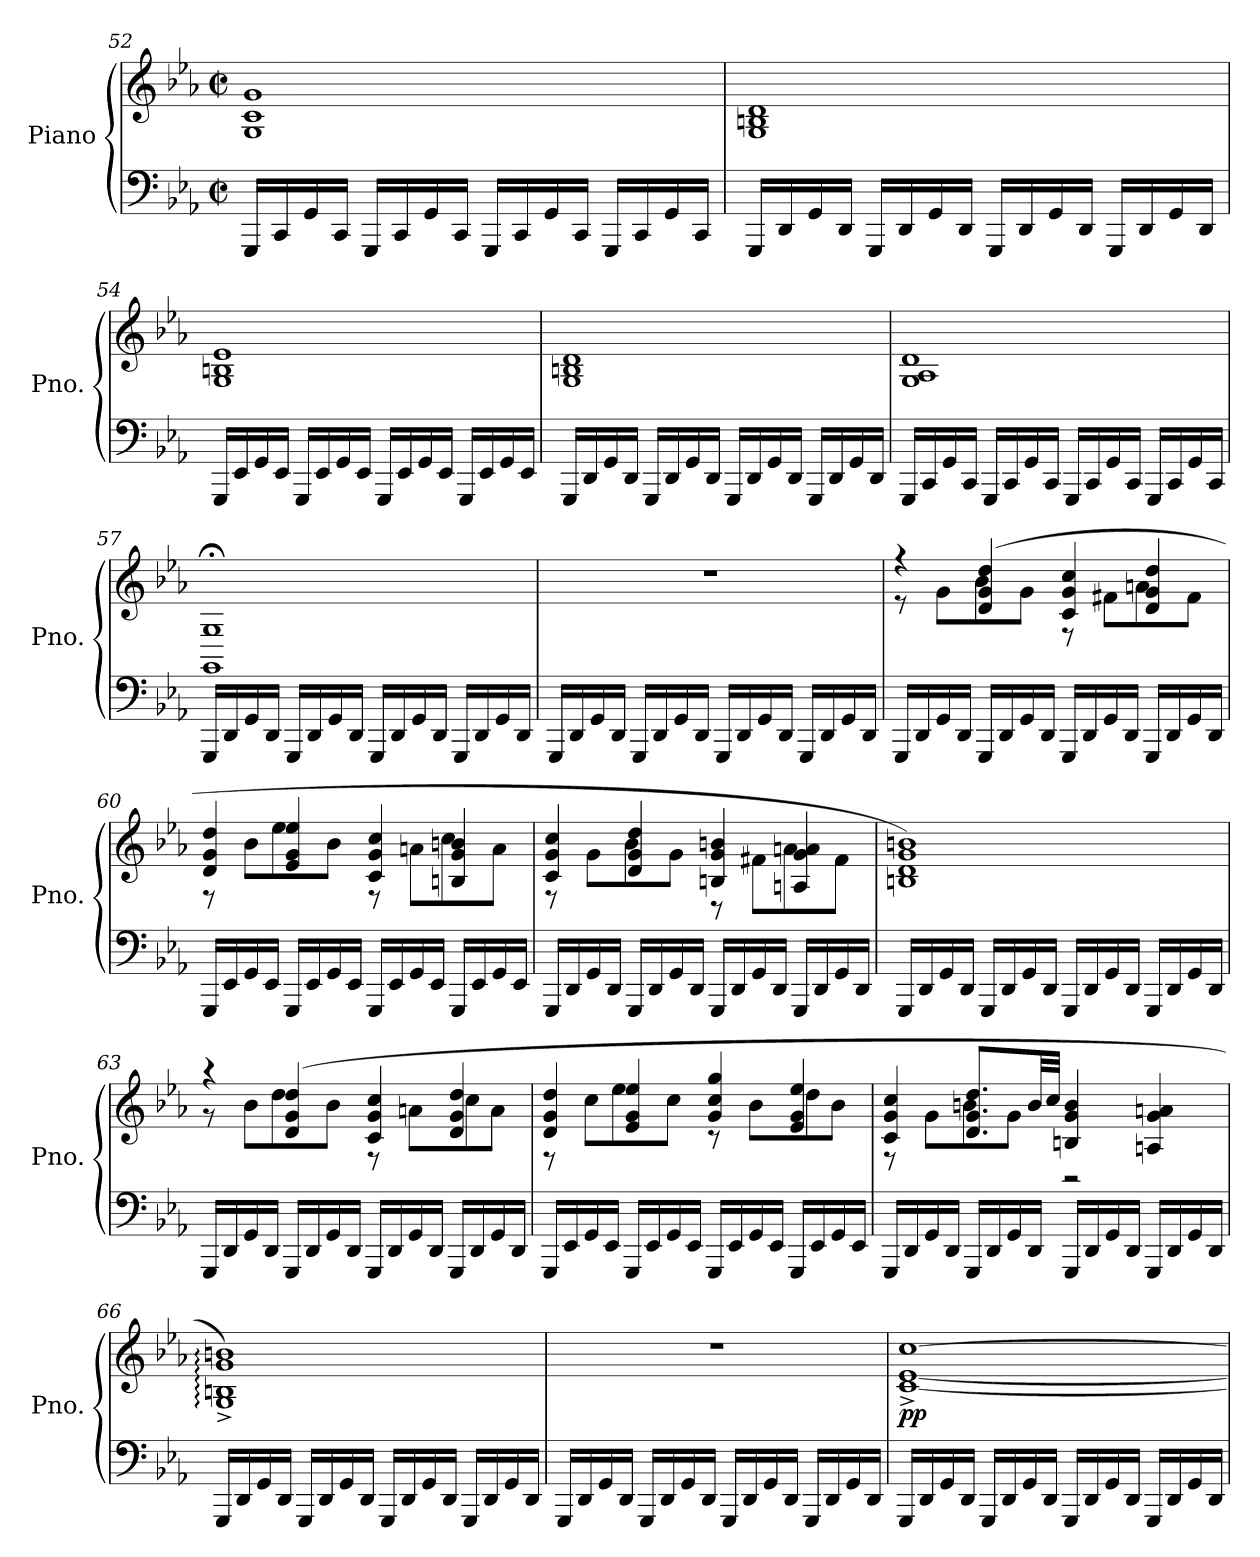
**kern	**kern	**dynam
*part1	*part1	*part1
*staff2	*staff1	*staff1/2
*I"Piano	*	*
*I'Pno.	*	*
!!LO:LB:g=z
*clefF4	*clefG2	*
*k[b-e-a-]	*k[b-e-a-]	*
*M2/2	*M2/2	*
*met(c|)	*met(c|)	*
=52	=52	=52
16GGG/LL	1G 1c 1g	.
16CC/	.	.
16GG/	.	.
16CC/JJ	.	.
16GGG/LL	.	.
16CC/	.	.
16GG/	.	.
16CC/JJ	.	.
16GGG/LL	.	.
16CC/	.	.
16GG/	.	.
16CC/JJ	.	.
16GGG/LL	.	.
16CC/	.	.
16GG/	.	.
16CC/JJ	.	.
=53	=53	=53
16GGG/LL	1G 1Bn 1d	.
16DD/	.	.
16GG/	.	.
16DD/JJ	.	.
16GGG/LL	.	.
16DD/	.	.
16GG/	.	.
16DD/JJ	.	.
16GGG/LL	.	.
16DD/	.	.
16GG/	.	.
16DD/JJ	.	.
16GGG/LL	.	.
16DD/	.	.
16GG/	.	.
16DD/JJ	.	.
!!LO:LB:g=z
=54	=54	=54
16GGG/LL	1G 1Bn 1e-	.
16EE-/	.	.
16GG/	.	.
16EE-/JJ	.	.
16GGG/LL	.	.
16EE-/	.	.
16GG/	.	.
16EE-/JJ	.	.
16GGG/LL	.	.
16EE-/	.	.
16GG/	.	.
16EE-/JJ	.	.
16GGG/LL	.	.
16EE-/	.	.
16GG/	.	.
16EE-/JJ	.	.
=55	=55	=55
16GGG/LL	1G 1Bn 1d	.
16DD/	.	.
16GG/	.	.
16DD/JJ	.	.
16GGG/LL	.	.
16DD/	.	.
16GG/	.	.
16DD/JJ	.	.
16GGG/LL	.	.
16DD/	.	.
16GG/	.	.
16DD/JJ	.	.
16GGG/LL	.	.
16DD/	.	.
16GG/	.	.
16DD/JJ	.	.
!!LO:LB:g=z
=56	=56	=56
16GGG/LL	1G 1A- 1d	.
16CC/	.	.
16GG/	.	.
16CC/JJ	.	.
16GGG/LL	.	.
16CC/	.	.
16GG/	.	.
16CC/JJ	.	.
16GGG/LL	.	.
16CC/	.	.
16GG/	.	.
16CC/JJ	.	.
16GGG/LL	.	.
16CC/	.	.
16GG/	.	.
16CC/JJ	.	.
=57	=57	=57
16GGG/LL	1GG;< 1G;<	.
16DD/	.	.
16GG/	.	.
16DD/JJ	.	.
16GGG/LL	.	.
16DD/	.	.
16GG/	.	.
16DD/JJ	.	.
16GGG/LL	.	.
16DD/	.	.
16GG/	.	.
16DD/JJ	.	.
16GGG/LL	.	.
16DD/	.	.
16GG/	.	.
16DD/JJ	.	.
!!LO:LB:g=z
=58	=58	=58
16GGG/LL	1r	.
16DD/	.	.
16GG/	.	.
16DD/JJ	.	.
16GGG/LL	.	.
16DD/	.	.
16GG/	.	.
16DD/JJ	.	.
16GGG/LL	.	.
16DD/	.	.
16GG/	.	.
16DD/JJ	.	.
16GGG/LL	.	.
16DD/	.	.
16GG/	.	.
16DD/JJ	.	.
=59	=59	=59
*	*^	*
16GGG/LL	4r	8r	.
16DD/	.	.	.
16GG/	.	8g\L	.
16DD/JJ	.	.	.
16GGG/LL	(>4d/ 4g/ 4dd/	8b-\	.
16DD/	.	.	.
16GG/	.	8g\J	.
16DD/JJ	.	.	.
16GGG/LL	4c/ 4g/ 4cc/	8r	.
16DD/	.	.	.
16GG/	.	8f#X\L	.
16DD/JJ	.	.	.
16GGG/LL	4d/ 4g/ 4dd/	8an\	.
16DD/	.	.	.
16GG/	.	8f#\J	.
16DD/JJ	.	.	.
!!LO:PB:g=z	!!
=60	=60	=60	=60
16GGG/LL	4d/ 4g/ 4dd/	8r	.
16EE-/	.	.	.
16GG/	.	8b-\L	.
16EE-/JJ	.	.	.
16GGG/LL	4e-/ 4g/ 4ee-/	8ee-\	.
16EE-/	.	.	.
16GG/	.	8b-\J	.
16EE-/JJ	.	.	.
16GGG/LL	4c/ 4g/ 4cc/	8r	.
16EE-/	.	.	.
16GG/	.	8an\L	.
16EE-/JJ	.	.	.
16GGG/LL	4Bn/ 4g/ 4bn/	8cc\	.
16EE-/	.	.	.
16GG/	.	8a\J	.
16EE-/JJ	.	.	.
=61	=61	=61	=61
16GGG/LL	4c/ 4g/ 4cc/	8r	.
16DD/	.	.	.
16GG/	.	8g\L	.
16DD/JJ	.	.	.
16GGG/LL	4d/ 4g/ 4dd/	8b-\	.
16DD/	.	.	.
16GG/	.	8g\J	.
16DD/JJ	.	.	.
16GGG/LL	4Bn/ 4g/ 4bn/	8r	.
16DD/	.	.	.
16GG/	.	8f#X\L	.
16DD/JJ	.	.	.
16GGG/LL	4An/ 4g/ 4an/	8a\	.
16DD/	.	.	.
16GG/	.	8f#\J	.
16DD/JJ	.	.	.
*	*v	*v	*
!!LO:LB:g=z
=62	=62	=62
16GGG/LL	1Bn 1d 1g 1bn)	.
16DD/	.	.
16GG/	.	.
16DD/JJ	.	.
16GGG/LL	.	.
16DD/	.	.
16GG/	.	.
16DD/JJ	.	.
16GGG/LL	.	.
16DD/	.	.
16GG/	.	.
16DD/JJ	.	.
16GGG/LL	.	.
16DD/	.	.
16GG/	.	.
16DD/JJ	.	.
=63	=63	=63
*	*^	*
16GGG/LL	4r	8r	.
16DD/	.	.	.
16GG/	.	8b-\L	.
16DD/JJ	.	.	.
16GGG/LL	(>4d/ 4g/ 4dd/	8dd\	.
16DD/	.	.	.
16GG/	.	8b-\J	.
16DD/JJ	.	.	.
16GGG/LL	4c/ 4g/ 4cc/	8r	.
16DD/	.	.	.
16GG/	.	8an\L	.
16DD/JJ	.	.	.
16GGG/LL	4d/ 4g/ 4dd/	8cc\	.
16DD/	.	.	.
16GG/	.	8a\J	.
16DD/JJ	.	.	.
!!LO:LB:g=z	!!
=64	=64	=64	=64
16GGG/LL	4d/ 4g/ 4dd/	8r	.
16EE-/	.	.	.
16GG/	.	8cc\L	.
16EE-/JJ	.	.	.
16GGG/LL	4e-/ 4g/ 4ee-/	8ee-\	.
16EE-/	.	.	.
16GG/	.	8cc\J	.
16EE-/JJ	.	.	.
16GGG/LL	4g/ 4cc/ 4gg/	8r	.
16EE-/	.	.	.
16GG/	.	8b-\L	.
16EE-/JJ	.	.	.
16GGG/LL	4e-/ 4g/ 4ee-/	8dd\	.
16EE-/	.	.	.
16GG/	.	8b-\J	.
16EE-/JJ	.	.	.
=65	=65	=65	=65
16GGG/LL	4c/ 4g/ 4cc/	8r	.
16DD/	.	.	.
16GG/	.	8g\L	.
16DD/JJ	.	.	.
16GGG/LL	8.d/ 8.g/ 8.dd/L	8bn\	.
16DD/	.	.	.
16GG/	.	8g\J	.
16DD/JJ	32b/LL	.	.
.	32cc/JJJ	.	.
16GGG/LL	4Bn/ 4g/ 4b/	2r	.
16DD/	.	.	.
16GG/	.	.	.
16DD/JJ	.	.	.
16GGG/LL	4An/ 4g/ 4an/	.	.
16DD/	.	.	.
16GG/	.	.	.
16DD/JJ	.	.	.
*	*v	*v	*
!!LO:LB:g=z
=66	=66	=66
16GGG/LL	1G:^ 1Bn:^ 1g:^ 1bn:^)	.
16DD/	.	.
16GG/	.	.
16DD/JJ	.	.
16GGG/LL	.	.
16DD/	.	.
16GG/	.	.
16DD/JJ	.	.
16GGG/LL	.	.
16DD/	.	.
16GG/	.	.
16DD/JJ	.	.
16GGG/LL	.	.
16DD/	.	.
16GG/	.	.
16DD/JJ	.	.
=67	=67	=67
16GGG/LL	1r	.
16DD/	.	.
16GG/	.	.
16DD/JJ	.	.
16GGG/LL	.	.
16DD/	.	.
16GG/	.	.
16DD/JJ	.	.
16GGG/LL	.	.
16DD/	.	.
16GG/	.	.
16DD/JJ	.	.
16GGG/LL	.	.
16DD/	.	.
16GG/	.	.
16DD/JJ	.	.
!!LO:LB:g=z
=68	=68	=68
!	!	!LO:DY:b
16GGG/LL	[1c^ [1e-^ [1cc^	pp
16DD/	.	.
16GG/	.	.
16DD/JJ	.	.
16GGG/LL	.	.
16DD/	.	.
16GG/	.	.
16DD/JJ	.	.
16GGG/LL	.	.
16DD/	.	.
16GG/	.	.
16DD/JJ	.	.
16GGG/LL	.	.
16DD/	.	.
16GG/	.	.
16DD/JJ	.	.
=	=	=
*-	*-	*-
